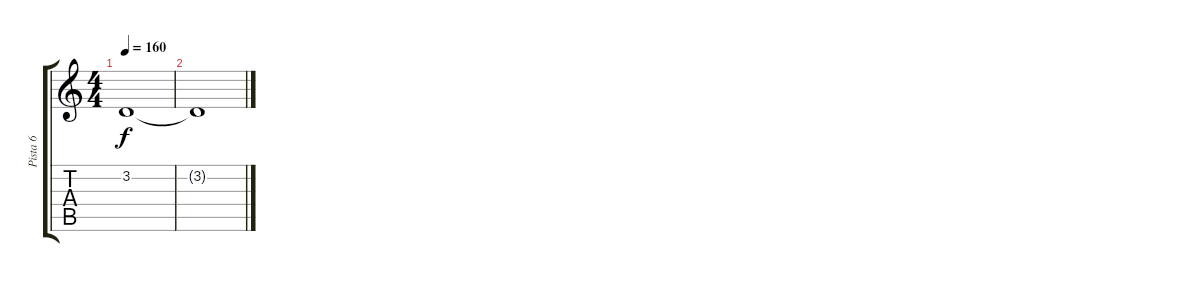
\track ("Pista 6" "Pista 6") {instrument electricgrandpiano}
\staff {score tabs}
\tuning (E4 B3 G3 D3 A2 E2) {hide}
\ts (4 4)
\tempo 160
\clef g2
\ks c
3.2{t}.1{dy f} |
3.2{t}.1
